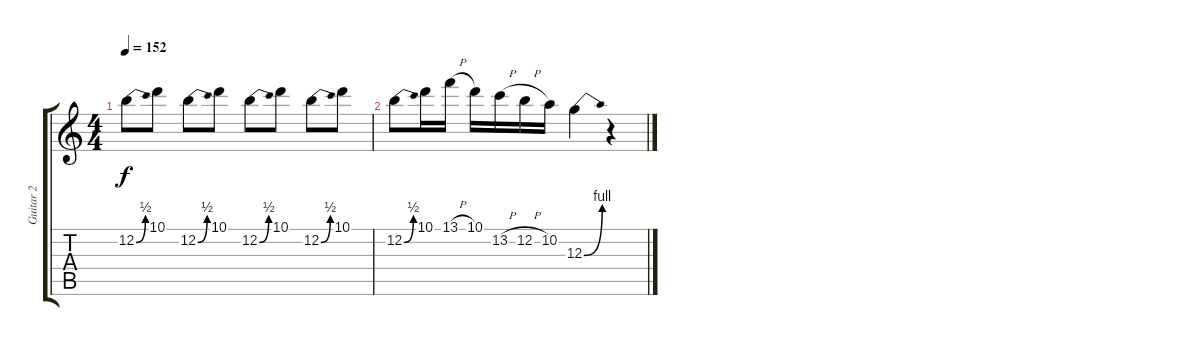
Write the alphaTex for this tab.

\track ("Guitar 2" "Guitar 2") {instrument distortionguitar}
\staff {score tabs}
\tuning (E4 B3 G3 D3 A2 E2) {hide}
\ts (4 4)
\tempo 152
\clef g2
\ks c
12.2{be (bend 0 0 60 2)}.8{dy f} 10.1.8 12.2{be (bend 0 0 60 2)}.8 10.1.8 12.2{be (bend 0 0 60 2)}.8 10.1.8 12.2{be (bend 0 0 60 2)}.8 10.1.8 |
12.2{be (bend 0 0 60 2)}.8 10.1.16 13.1{h}.16 10.1.16 13.2{h}.16 12.2{h}.16 10.2.16 12.3{be (bend 0 0 60 4)}.4 r.4
